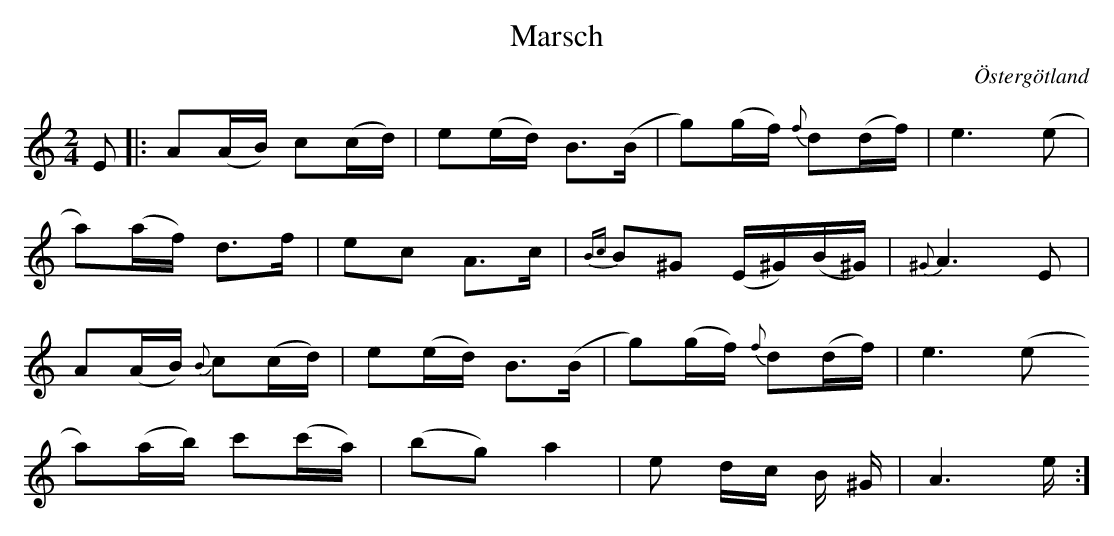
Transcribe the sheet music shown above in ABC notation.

X:1
T:Marsch
O:Östergötland
M: 2/4
L: 1/16
K: Am
E2 |: A2(AB) c2(cd) | e2(ed) B3(B | g2)(gf){f} d2(df) | e6 (e2 |
a2)(af) d3f | e2c2 A3c |{Bc} B2^G2 (E^G)(B^G)|{^G} A6 E2 |
A2(AB){B} c2(cd) | e2(ed) B3(B | g2)(gf){f} d2(df) | e6 (e2
a2)(ab) c'2(c'a) | (b2g2) a4 | e2 dc B ^G| A6 e:]
